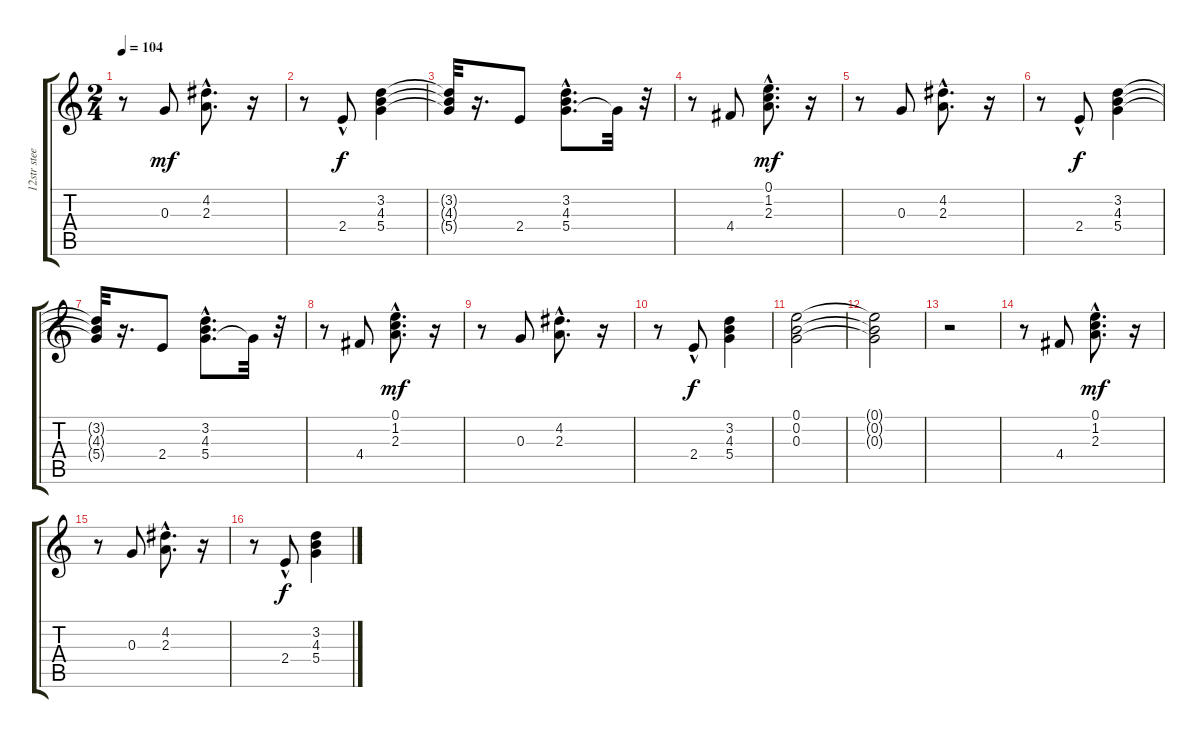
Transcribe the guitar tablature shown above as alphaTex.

\track ("12str steel" "12str stee") {instrument acousticguitarsteel}
\staff {score tabs}
\tuning (E4 B3 G3 D3 A2 E2) {hide}
\ts (2 4)
\tempo 104
\clef g2
\ks c
r.8{dy mf} 0.3.8 (4.2{hac} 2.3{hac}).8{d} r.16 |
r.8 2.4{hac}.8{dy f} (3.2 4.3 5.4).4 |
(3.2{t} 4.3{t} 5.4{t}).32 r.16{d} 2.4.8 (3.2{hac} 4.3{hac} 5.4{hac}).8{d} 5.4{t}.32 r.32 |
r.8 4.4.8 (0.1 1.2{hac} 2.3).8{d dy mf} r.16 |
r.8 0.3.8 (4.2{hac} 2.3{hac}).8{d} r.16 |
r.8 2.4{hac}.8{dy f} (3.2 4.3 5.4).4 |
(3.2{t} 4.3{t} 5.4{t}).32 r.16{d} 2.4.8 (3.2{hac} 4.3{hac} 5.4{hac}).8{d} 5.4{t}.32 r.32 |
r.8 4.4.8 (0.1 1.2{hac} 2.3).8{d dy mf} r.16 |
r.8 0.3.8 (4.2{hac} 2.3{hac}).8{d} r.16 |
r.8 2.4{hac}.8{dy f} (3.2 4.3 5.4).4 |
(0.1 0.2 0.3).2 |
(0.1{t} 0.2{t} 0.3{t}).2 |
r.2 |
r.8 4.4.8 (0.1 1.2{hac} 2.3).8{d dy mf} r.16 |
r.8 0.3.8 (4.2{hac} 2.3{hac}).8{d} r.16 |
r.8 2.4{hac}.8{dy f} (3.2 4.3 5.4).4
